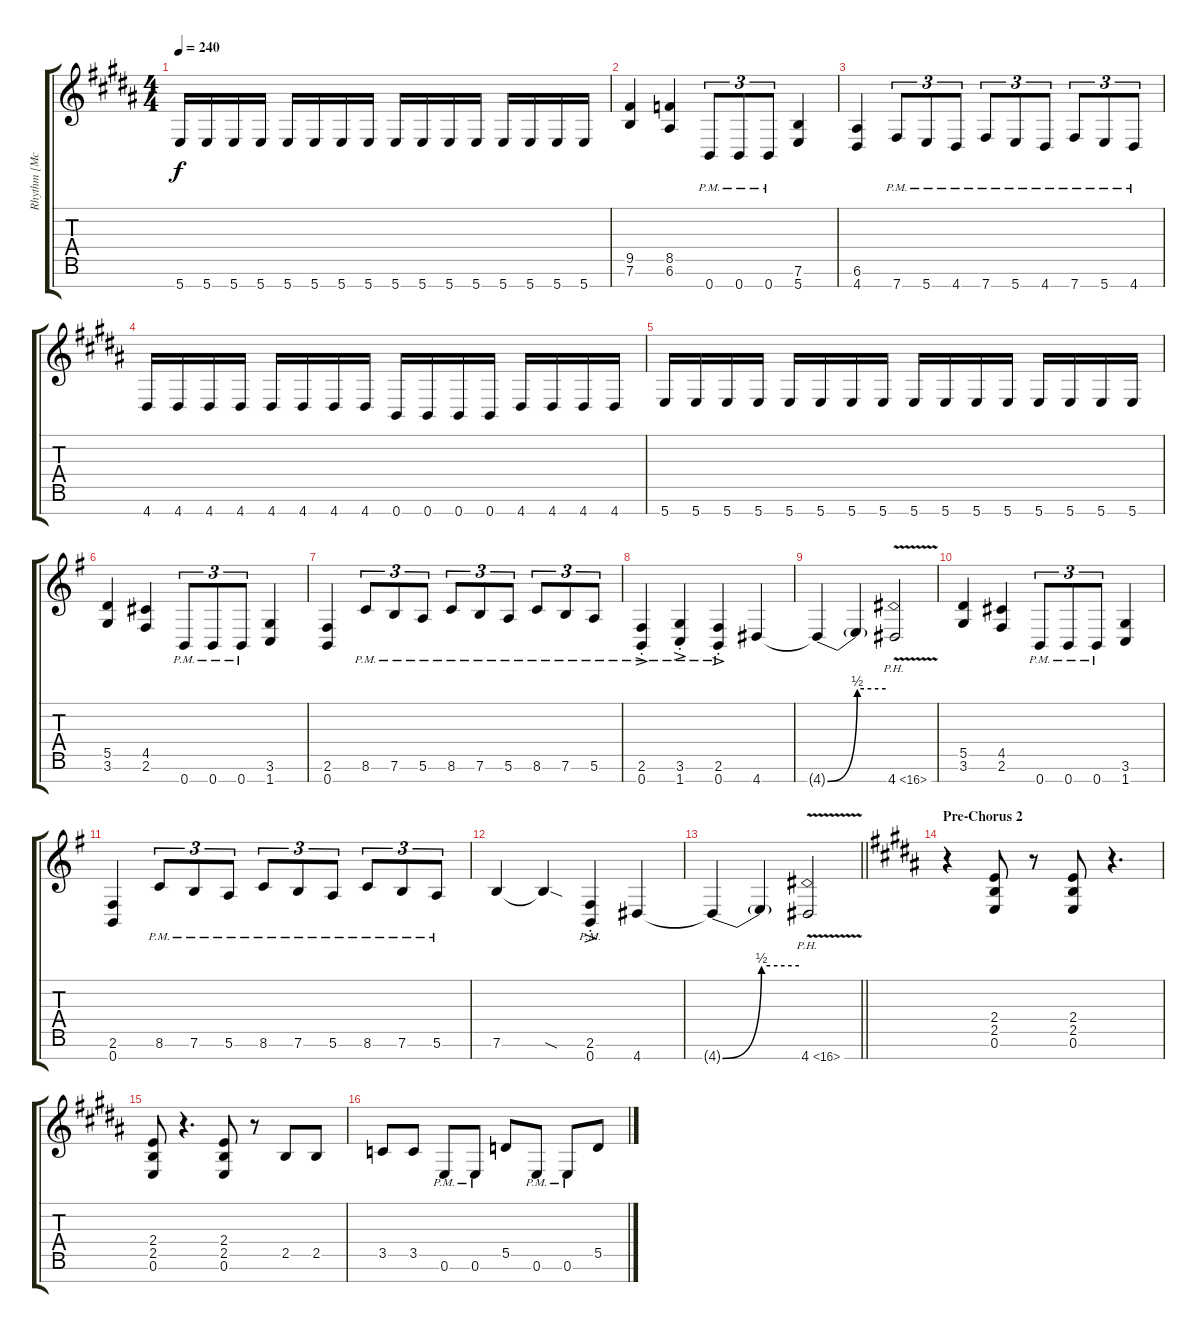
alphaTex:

\track ("Rhythm [McMorran]" "Rhythm [Mc") {instrument overdrivenguitar}
\staff {score tabs}
\tuning (E4 B3 G3 D3 A2 E2 B1) {hide}
\ts (4 4)
\tempo 240
\clef g2
\ks b
5.7.16{dy f} 5.7.16 5.7.16 5.7.16 5.7.16 5.7.16 5.7.16 5.7.16 5.7.16 5.7.16 5.7.16 5.7.16 5.7.16 5.7.16 5.7.16 5.7.16 |
(9.5 7.6).4 (8.5 6.6).4 0.7{pm}.8{tu (3 2)} 0.7{pm}.8{tu (3 2)} 0.7{pm}.8{tu (3 2)} (7.6 5.7).4 |
(6.6 4.7).4 7.7{pm}.8{tu (3 2)} 5.7{pm}.8{tu (3 2)} 4.7{pm}.8{tu (3 2)} 7.7{pm}.8{tu (3 2)} 5.7{pm}.8{tu (3 2)} 4.7{pm}.8{tu (3 2)} 7.7{pm}.8{tu (3 2)} 5.7{pm}.8{tu (3 2)} 4.7{pm}.8{tu (3 2)} |
4.7.16 4.7.16 4.7.16 4.7.16 4.7.16 4.7.16 4.7.16 4.7.16 0.7.16 0.7.16 0.7.16 0.7.16 4.7.16 4.7.16 4.7.16 4.7.16 |
5.7.16 5.7.16 5.7.16 5.7.16 5.7.16 5.7.16 5.7.16 5.7.16 5.7.16 5.7.16 5.7.16 5.7.16 5.7.16 5.7.16 5.7.16 5.7.16 |
\ks g
(5.5 3.6).4 (4.5 2.6).4 0.7{pm}.8{tu (3 2)} 0.7{pm}.8{tu (3 2)} 0.7{pm}.8{tu (3 2)} (3.6 1.7).4 |
(2.6 0.7).4 8.6{pm}.8{tu (3 2)} 7.6{pm}.8{tu (3 2)} 5.6{pm}.8{tu (3 2)} 8.6{pm}.8{tu (3 2)} 7.6{pm}.8{tu (3 2)} 5.6{pm}.8{tu (3 2)} 8.6{pm}.8{tu (3 2)} 7.6{pm}.8{tu (3 2)} 5.6{pm}.8{tu (3 2)} |
(2.6{ac pm st} 0.7{ac pm st}).4 (3.6{ac pm st} 1.7{ac pm st}).4 (2.6{ac pm st} 0.7{ac pm st}).4 4.7.4 |
4.7{be (bend 0 0 60 2) t}.4 4.7{be (hold 0 2 60 2) t}.4 4.7{ph 12 v}.2 |
(5.5 3.6).4 (4.5 2.6).4 0.7{pm}.8{tu (3 2)} 0.7{pm}.8{tu (3 2)} 0.7{pm}.8{tu (3 2)} (3.6 1.7).4 |
(2.6 0.7).4 8.6{pm}.8{tu (3 2)} 7.6{pm}.8{tu (3 2)} 5.6{pm}.8{tu (3 2)} 8.6{pm}.8{tu (3 2)} 7.6{pm}.8{tu (3 2)} 5.6{pm}.8{tu (3 2)} 8.6{pm}.8{tu (3 2)} 7.6{pm}.8{tu (3 2)} 5.6{pm}.8{tu (3 2)} |
7.6.4 7.6{sod t}.4 (2.6{ac pm st} 0.7{ac pm st}).4 4.7.4 |
\barLineRight lightlight
4.7{be (bend 0 0 60 2) t}.4 4.7{be (hold 0 2 60 2) t}.4 4.7{ph 12 v}.2 |
\section ("" "Pre-Chorus 2")
\ks b
r.4 (2.4 2.5 0.6).8 r.8 (2.4 2.5 0.6).8 r.4{d} |
(2.4 2.5 0.6).8 r.4{d} (2.4 2.5 0.6).8 r.8 2.5.8 2.5.8 |
3.5.8 3.5.8 0.6{pm}.8 0.6{pm}.8 5.5.8 0.6{pm}.8 0.6{pm}.8 5.5.8
